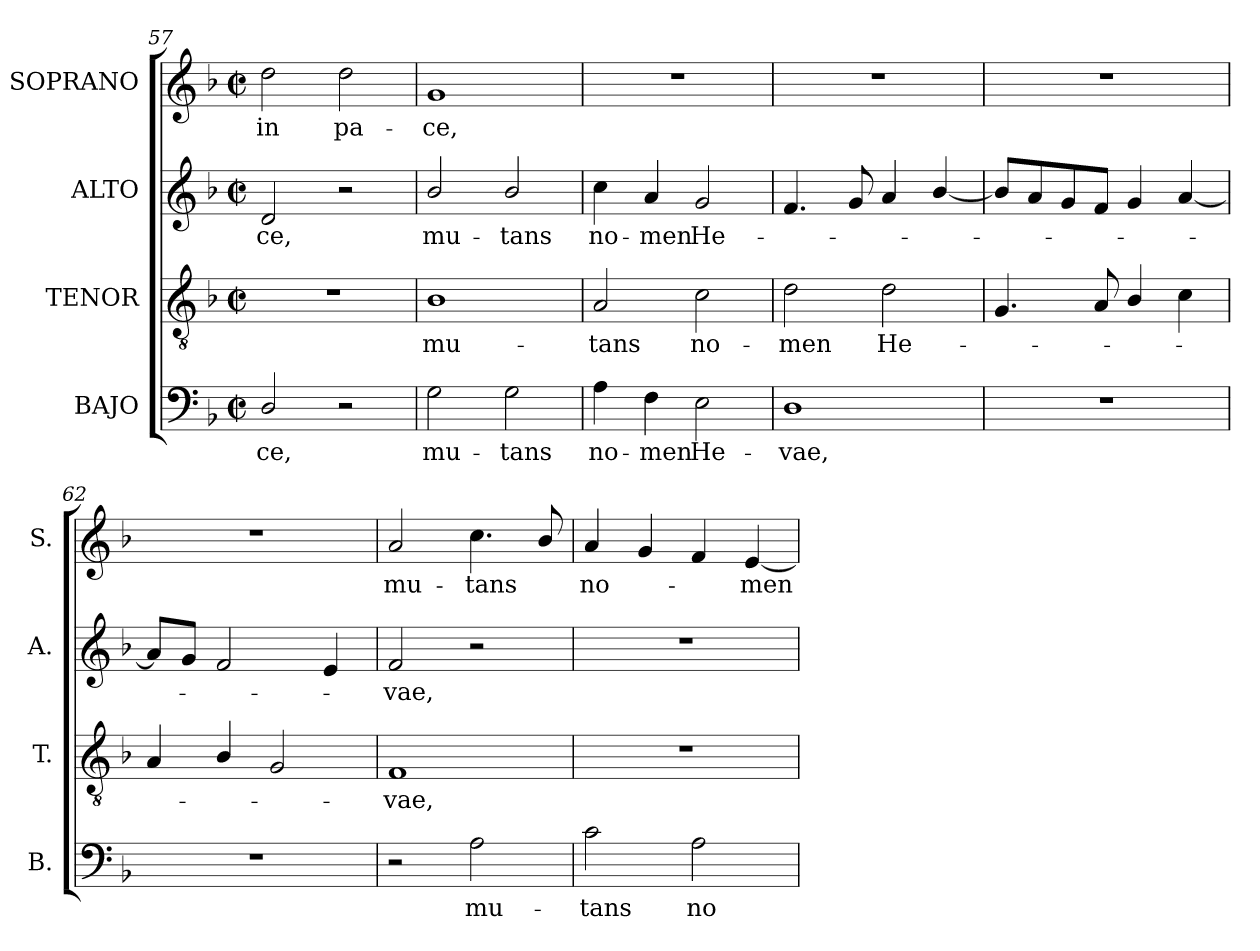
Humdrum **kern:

**kern	**text	**kern	**text	**kern	**text	**kern	**text
*part4	*part4	*part3	*part3	*part2	*part2	*part1	*part1
*staff4	*staff4	*staff3	*staff3	*staff2	*staff2	*staff1	*staff1
*I"BAJO	*	*I"TENOR	*	*I"ALTO	*	*I"SOPRANO	*
*I'B.	*	*I'T.	*	*I'A.	*	*I'S.	*
*clefF4	*	*clefGv2	*	*clefG2	*	*clefG2	*
*	*	*ITrd7c12	*	*	*	*	*
*k[b-]	*	*k[b-]	*	*k[b-]	*	*k[b-]	*
*F:	*	*F:	*	*F:	*	*F:	*
*M2/2	*	*M2/2	*	*M2/2	*	*M2/2	*
*met(c|)	*	*met(c|)	*	*met(c|)	*	*met(c|)	*
=57	=57	=57	=57	=57	=57	=57	=57
!	!LO:LY:b:color=#000000	!	!	!	!	!	!
!	!	!	!	!	!LO:LY:b:color=#000000	!	!
!	!	!	!	!	!	!	!LO:LY:b:color=#000000
2Di/	-ce,	1r	.	2di/	-ce,	2ddi\	in
!	!	!	!	!	!	!	!LO:LY:b:color=#000000
2r	.	.	.	2r	.	2ddi\	pa-
=58	=58	=58	=58	=58	=58	=58	=58
!	!LO:LY:b:color=#000000	!	!	!	!	!	!
!	!	!	!LO:LY:b:color=#000000	!	!	!	!
!	!	!	!	!	!LO:LY:b:color=#000000	!	!
!	!	!	!	!	!	!	!LO:LY:b:color=#000000
2Gi\	mu-	1BB-i	mu-	2b-i/	mu-	1gi	-ce,
!	!LO:LY:b:color=#000000	!	!	!	!	!	!
!	!	!	!	!	!LO:LY:b:color=#000000	!	!
2Gi\	-tans	.	.	2b-i/	-tans	.	.
=59	=59	=59	=59	=59	=59	=59	=59
!	!LO:LY:b:color=#000000	!	!	!	!	!	!
!	!	!	!LO:LY:b:color=#000000	!	!	!	!
!	!	!	!	!	!LO:LY:b:color=#000000	!	!
4Ai\	no-	2AAi/	-tans	4cci\	no-	1r	.
!	!LO:LY:b:color=#000000	!	!	!	!	!	!
!	!	!	!	!	!LO:LY:b:color=#000000	!	!
4Fi\	-men	.	.	4ai/	-men	.	.
!	!LO:LY:b:color=#000000	!	!	!	!	!	!
!	!	!	!LO:LY:b:color=#000000	!	!	!	!
!	!	!	!	!	!LO:LY:b:color=#000000	!	!
2Ei\	He-	2Ci\	no-	2gi/	He-	.	.
=60	=60	=60	=60	=60	=60	=60	=60
!	!LO:LY:b:color=#000000	!	!	!	!	!	!
!	!	!	!LO:LY:b:color=#000000	!	!	!	!
1Di	-vae,	2Di\	-men	4.fi/	.	1r	.
.	.	.	.	8gi/	.	.	.
!	!	!	!LO:LY:b:color=#000000	!	!	!	!
.	.	2Di\	He-	4ai/	.	.	.
.	.	.	.	[4b-i/	.	.	.
=61	=61	=61	=61	=61	=61	=61	=61
1r	.	4.GGi/	.	8b-i/L]	.	1r	.
.	.	.	.	8ai/	.	.	.
.	.	.	.	8gi/	.	.	.
.	.	8AAi/	.	8fi/J	.	.	.
.	.	4BB-i/	.	4gi/	.	.	.
.	.	4Ci\	.	[4ai/	.	.	.
=62	=62	=62	=62	=62	=62	=62	=62
1r	.	4AAi/	.	8ai/L]	.	1r	.
.	.	.	.	8gi/J	.	.	.
.	.	4BB-i/	.	2fi/	.	.	.
.	.	2GGi/	.	.	.	.	.
.	.	.	.	4ei/	.	.	.
!!LO:PB:g=z
=63	=63	=63	=63	=63	=63	=63	=63
!	!	!	!LO:LY:b:color=#000000	!	!	!	!
!	!	!	!	!	!LO:LY:b:color=#000000	!	!
!	!	!	!	!	!	!	!LO:LY:b:color=#000000
2r	.	1FFi	-vae,	2fi/	-vae,	2ai/	mu-
!	!LO:LY:b:color=#000000	!	!	!	!	!	!
!	!	!	!	!	!	!	!LO:LY:b:color=#000000
2Ai\	mu-	.	.	2r	.	4.cci\	-tans
.	.	.	.	.	.	8b-i/	.
=64	=64	=64	=64	=64	=64	=64	=64
!	!LO:LY:b:color=#000000	!	!	!	!	!	!
!	!	!	!	!	!	!	!LO:LY:b:color=#000000
2ci\	-tans	1r	.	1r	.	4ai/	no-
.	.	.	.	.	.	4gi/	.
!	!LO:LY:b:color=#000000	!	!	!	!	!	!
2Ai\	no-	.	.	.	.	4fi/	.
!	!	!	!	!	!	!	!LO:LY:b:color=#000000
.	.	.	.	.	.	[4ei/	-men
=	=	=	=	=	=	=	=
*-	*-	*-	*-	*-	*-	*-	*-
